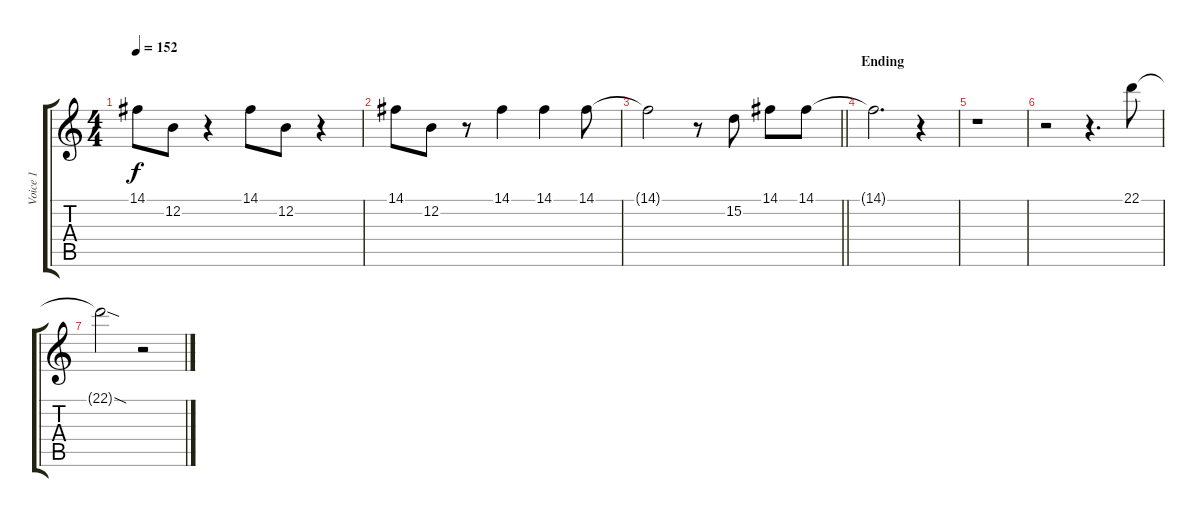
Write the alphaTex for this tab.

\track ("Voice 1" "Voice 1") {instrument tenorsax}
\staff {score tabs}
\tuning (E4 B3 G3 D3 A2 E2) {hide}
\ts (4 4)
\tempo 152
\clef g2
\ks c
14.1.8{dy f} 12.2.8 r.4 14.1.8 12.2.8 r.4 |
14.1.8 12.2.8 r.8 14.1.4 14.1.4 14.1.8 |
\barLineRight lightlight
14.1{t}.2 r.8 15.2.8 14.1.8 14.1.8 |
\section ("" "Ending")
14.1{t}.2{d} r.4 |
r.1 |
r.2 r.4{d} 22.1.8 |
22.1{sod t}.2 r.2
